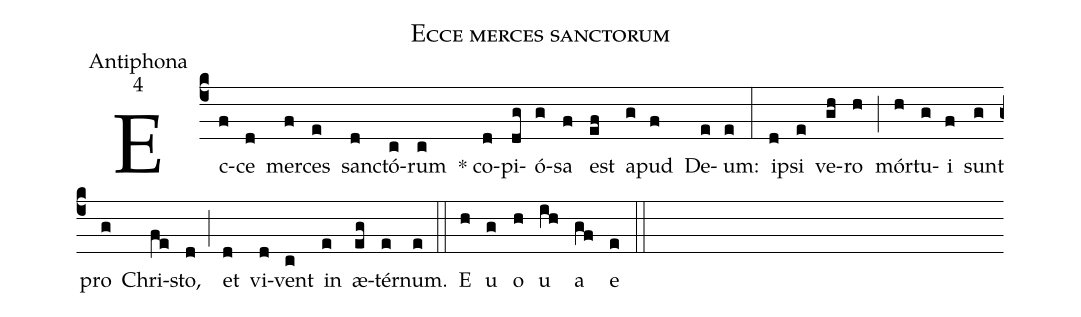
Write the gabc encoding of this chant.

name:Ecce merces sanctorum;
office-part:Antiphona;
mode:4;
%%
(c4)Ec(f)ce(d) mer(f)ces(e) san(d)ctó(c)rum(c) * co(d)pi(dg)ó(g)sa(f) est(ef) a(g)pud(f) De(e)um:(e) (:) ip(d)si(e) ve(gh)ro(h) (;) mór(h)tu(g)i(f) sunt(g) pro(g) Chri(fe)sto,(d) (;) et(d) vi(d)vent(c) in(e) æ(eg)tér(e)num.(e) (::) E(h) u (g) o(h) u(ih) a(gf) e(e) (::)
